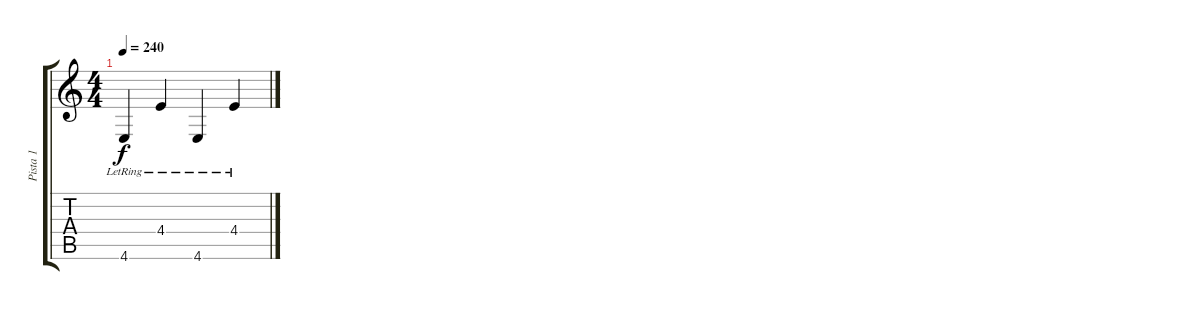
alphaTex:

\track ("Pista 1" "Pista 1") {instrument electricguitarclean}
\staff {score tabs}
\tuning (D4 A3 F3 C3 G2 C2) {hide}
\ts (4 4)
\tempo 240
\clef g2
\ks c
4.6{lr}.4{dy f} 4.4{lr}.4 4.6{lr}.4 4.4{lr}.4
